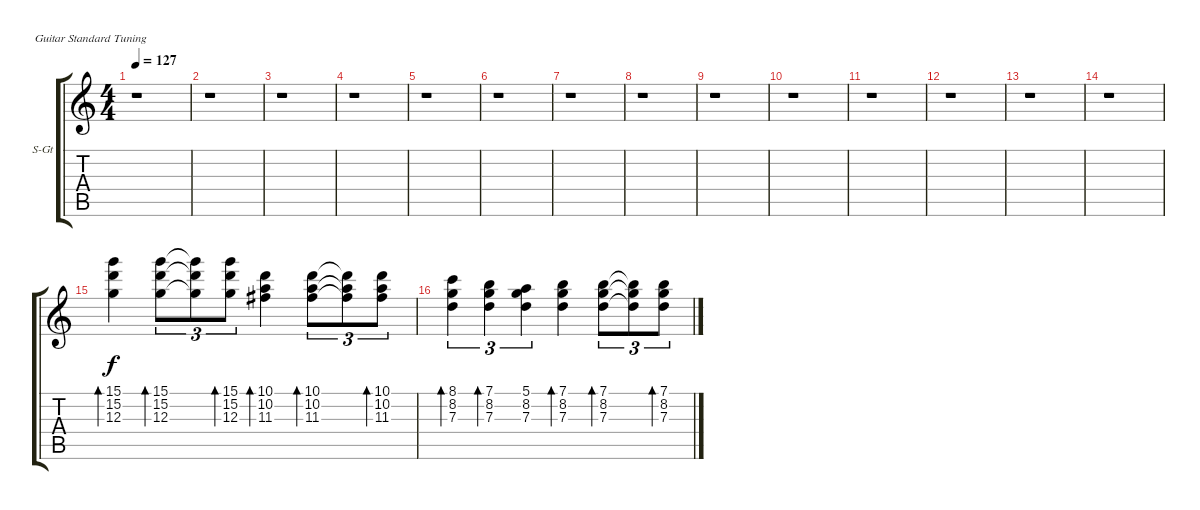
\bracketExtendMode groupsimilarinstruments
\firstSystemTrackNameOrientation horizontal
\otherSystemsTrackNameOrientation horizontal
\track ("Bittencourt - Acoustic/ Lead Guitar" "S-Gt") {instrument acousticguitarsteel}
\staff {score tabs}
\tuning (E4 B3 G3 D3 A2 E2)
\ts (4 4)
\tempo 127
\clef g2
\ks c
r.1{dy f} |
r.1 |
r.1 |
r.1 |
r.1 |
r.1 |
r.1 |
r.1 |
r.1 |
r.1 |
r.1 |
r.1 |
r.1 |
r.1 |
(15.1 15.2 12.3).4{bd 60} (15.1 15.2 12.3).8{tu (3 2) bd 60} (15.1{t} 15.2{t} 12.3{t}).8{tu (3 2)} (15.1 15.2 12.3).8{tu (3 2) bd 60} (10.1 10.2 11.3).4{bd 60} (10.1 10.2 11.3).8{tu (3 2) bd 60} (10.1{t} 10.2{t} 11.3{t}).8{tu (3 2)} (10.1 10.2 11.3).8{tu (3 2) bd 60} |
(8.1 8.2 7.3).4{tu (3 2) bd 60} (7.1 8.2 7.3).4{tu (3 2) bd 60} (5.1 8.2 7.3).4{tu (3 2)} (7.1 8.2 7.3).4{bd 60} (7.1 8.2 7.3).8{tu (3 2) bd 60} (7.1{t} 8.2{t} 7.3{t}).8{tu (3 2)} (7.1 8.2 7.3).8{tu (3 2) bd 60}
